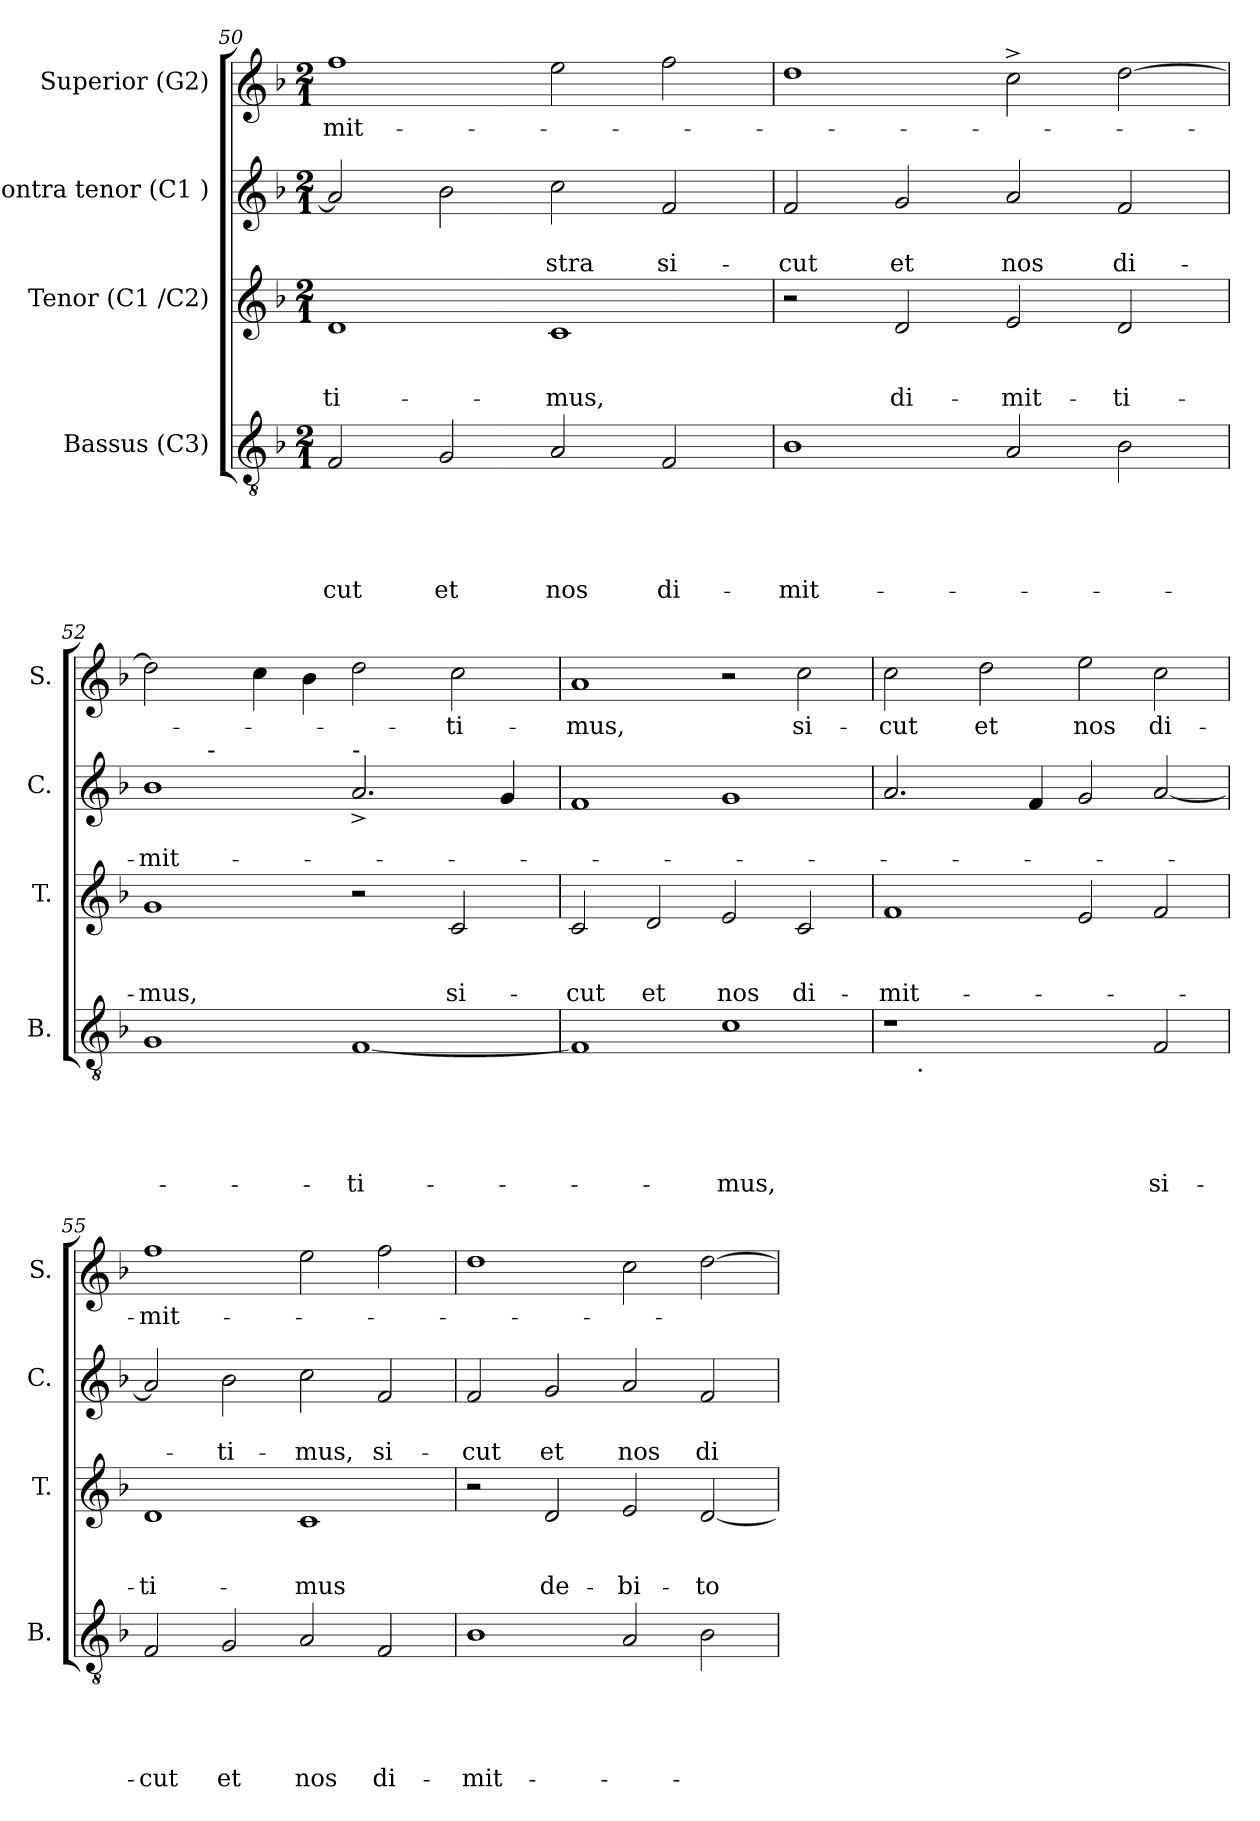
**kern	**text	**text	**text	**text	**text	**kern	**text	**text	**text	**kern	**text	**text	**kern	**text
*part4	*part4	*part4	*part4	*part4	*part4	*part3	*part3	*part3	*part3	*part2	*part2	*part2	*part1	*part1
*staff4	*staff4	*staff4	*staff4	*staff4	*staff4	*staff3	*staff3	*staff3	*staff3	*staff2	*staff2	*staff2	*staff1	*staff1
*I"Bassus (C3)	*	*	*	*	*	*I"Tenor (C1 /C2)	*	*	*	*I"Contra tenor (C1 )	*	*	*I"Superior (G2)	*
*I'B.	*	*	*	*	*	*I'T.	*	*	*	*I'C.	*	*	*I'S.	*
*clefGv2	*	*	*	*	*	*clefG2	*	*	*	*clefG2	*	*	*clefG2	*
*k[b-]	*	*	*	*	*	*k[b-]	*	*	*	*k[b-]	*	*	*k[b-]	*
*F:	*	*	*	*	*	*F:	*	*	*	*F:	*	*	*F:	*
*M2/1	*	*	*	*	*	*M2/1	*	*	*	*M2/1	*	*	*M2/1	*
=50	=50	=50	=50	=50	=50	=50	=50	=50	=50	=50	=50	=50	=50	=50
!	!	!	!	!	!LO:LY:b	!	!	!	!LO:LY:b	!	!	!	!	!LO:LY:b
2F/	.	.	.	.	-cut	1d	.	.	-ti-	2a/]	.	.	1ff	-mit-
!	!	!	!	!	!LO:LY:b	!	!	!	!	!	!	!	!	!
2G/	.	.	.	.	et	.	.	.	.	2b-\	.	.	.	.
!	!	!	!	!	!LO:LY:b	!	!	!	!LO:LY:b	!	!	!LO:LY:b	!	!
2A/	.	.	.	.	nos	1c	.	.	-mus,	2cc\	.	-stra	2ee\	.
!	!	!	!	!	!LO:LY:b	!	!	!	!	!	!	!LO:LY:b	!	!
2F/	.	.	.	.	di-	.	.	.	.	2f/	.	si-	2ff\	.
=51	=51	=51	=51	=51	=51	=51	=51	=51	=51	=51	=51	=51	=51	=51
!	!	!	!	!	!LO:LY:b	!	!	!	!	!	!	!LO:LY:b	!	!
1B-	.	.	.	.	-mit-	2r	.	.	.	2f/	.	-cut	1dd	.
!	!	!	!	!	!	!	!	!	!LO:LY:b	!	!	!LO:LY:b	!	!
.	.	.	.	.	.	2d/	.	.	di-	2g/	.	et	.	.
!	!	!	!	!	!	!	!	!	!LO:LY:b	!	!	!LO:LY:b	!	!
2A/	.	.	.	.	.	2e/	.	.	-mit-	2a/	.	nos	2cc^>\	.
!	!	!	!	!	!	!	!	!	!LO:LY:b	!	!	!LO:LY:b	!	!
2B-\	.	.	.	.	.	2d/	.	.	-ti-	2f/	.	di-	[<2dd\	.
!!LO:LB:g=z
=52	=52	=52	=52	=52	=52	=52	=52	=52	=52	=52	=52	=52	=52	=52
!	!	!	!	!	!	!	!	!	!LO:LY:b	!	!	!LO:LY:b	!	!
*	*	*	*	*	*	*	*	*	*	*^	*	*	*	*
1G	.	.	.	.	.	1g	.	.	-mus,	1b-	4ryy	.	-mit-	2dd\]	.
.	.	.	.	.	.	.	.	.	.	.	32ryy	.	.	.	.
!	!	!	!	!	!	!	!	!	!	!	!LO:TX:a:t=-	!	!	!	!
.	.	.	.	.	.	.	.	.	.	.	1ryy	.	.	.	.
.	.	.	.	.	.	.	.	.	.	.	.	.	.	4cc\	.
.	.	.	.	.	.	.	.	.	.	.	.	.	.	4b-\	.
!	!	!	!	!	!	!	!	!	!	!LO:TX:a:t=-	!	!	!	!	!
!	!	!	!	!	!LO:LY:b	!	!	!	!	!	!	!	!	!	!
[<1F	.	.	.	.	-ti-	2r	.	.	.	2.a^</	.	.	.	2dd\	.
.	.	.	.	.	.	.	.	.	.	.	2ryy	.	.	.	.
!	!	!	!	!	!	!	!	!	!LO:LY:b	!	!	!	!	!	!LO:LY:b
.	.	.	.	.	.	2c/	.	.	si-	.	.	.	.	2cc\	-ti-
.	.	.	.	.	.	.	.	.	.	4g/	.	.	.	.	.
.	.	.	.	.	.	.	.	.	.	.	8..ryy	.	.	.	.
=53	=53	=53	=53	=53	=53	=53	=53	=53	=53	=53	=53	=53	=53	=53	=53
!	!	!	!	!	!	!	!	!	!LO:LY:b	!	!	!	!	!	!LO:LY:b
*	*	*	*	*	*	*	*	*	*	*v	*v	*	*	*	*
1F]	.	.	.	.	.	2c/	.	.	-cut	1f	.	.	1a	-mus,
!	!	!	!	!	!	!	!	!	!LO:LY:b	!	!	!	!	!
.	.	.	.	.	.	2d/	.	.	et	.	.	.	.	.
!	!	!	!	!	!LO:LY:b	!	!	!	!LO:LY:b	!	!	!	!	!
1c	.	.	.	.	-mus,	2e/	.	.	nos	1g	.	.	2r	.
!	!	!	!	!	!	!	!	!	!LO:LY:b	!	!	!	!	!LO:LY:b
.	.	.	.	.	.	2c/	.	.	di-	.	.	.	2cc\	si-
=54	=54	=54	=54	=54	=54	=54	=54	=54	=54	=54	=54	=54	=54	=54
!	!	!	!	!	!	!	!	!	!LO:LY:b	!	!	!	!	!LO:LY:b
*^	*	*	*	*	*	*	*	*	*	*	*	*	*	*
1r	8ryy	.	.	.	.	.	1f	.	.	-mit-	2.a/	.	.	2cc\	-cut
!	!LO:TX:b:t=.	!	!	!	!	!	!	!	!	!	!	!	!	!	!
.	1...ryy	.	.	.	.	.	.	.	.	.	.	.	.	.	.
!	!	!	!	!	!	!	!	!	!	!	!	!	!	!	!LO:LY:b
.	.	.	.	.	.	.	.	.	.	.	.	.	.	2dd\	et
.	.	.	.	.	.	.	.	.	.	.	4f/	.	.	.	.
!	!	!	!	!	!	!	!	!	!	!	!	!	!	!	!LO:LY:b
2ryy	.	.	.	.	.	.	2e/	.	.	.	2g/	.	.	2ee\	nos
!	!	!	!	!	!	!LO:LY:b	!	!	!	!	!	!	!	!	!LO:LY:b
2F/	.	.	.	.	.	si-	2f/	.	.	.	[<2a/	.	.	2cc\	di-
=55	=55	=55	=55	=55	=55	=55	=55	=55	=55	=55	=55	=55	=55	=55	=55
!	!	!	!	!	!	!LO:LY:b	!	!	!	!LO:LY:b	!	!	!	!	!LO:LY:b
*v	*v	*	*	*	*	*	*	*	*	*	*	*	*	*	*
2F/	.	.	.	.	-cut	1d	.	.	-ti-	2a/]	.	.	1ff	-mit-
!	!	!	!	!	!LO:LY:b	!	!	!	!	!	!	!LO:LY:b	!	!
2G/	.	.	.	.	et	.	.	.	.	2b-\	.	-ti-	.	.
!	!	!	!	!	!LO:LY:b	!	!	!	!LO:LY:b	!	!	!LO:LY:b	!	!
2A/	.	.	.	.	nos	1c	.	.	-mus	2cc\	.	-mus,	2ee\	.
!	!	!	!	!	!LO:LY:b	!	!	!	!	!	!	!LO:LY:b	!	!
2F/	.	.	.	.	di-	.	.	.	.	2f/	.	si-	2ff\	.
=56	=56	=56	=56	=56	=56	=56	=56	=56	=56	=56	=56	=56	=56	=56
!	!	!	!	!	!LO:LY:b	!	!	!	!	!	!	!LO:LY:b	!	!
1B-	.	.	.	.	-mit-	2r	.	.	.	2f/	.	-cut	1dd	.
!	!	!	!	!	!	!	!	!	!LO:LY:b	!	!	!LO:LY:b	!	!
.	.	.	.	.	.	2d/	.	.	de-	2g/	.	et	.	.
!	!	!	!	!	!	!	!	!	!LO:LY:b	!	!	!LO:LY:b	!	!
2A/	.	.	.	.	.	2e/	.	.	-bi-	2a/	.	nos	2cc\	.
!	!	!	!	!	!	!	!	!	!LO:LY:b	!	!	!LO:LY:b	!	!
2B-\	.	.	.	.	.	[>2d/	.	.	-to-	2f/	.	di-	[>2dd\	.
=	=	=	=	=	=	=	=	=	=	=	=	=	=	=
*-	*-	*-	*-	*-	*-	*-	*-	*-	*-	*-	*-	*-	*-	*-
